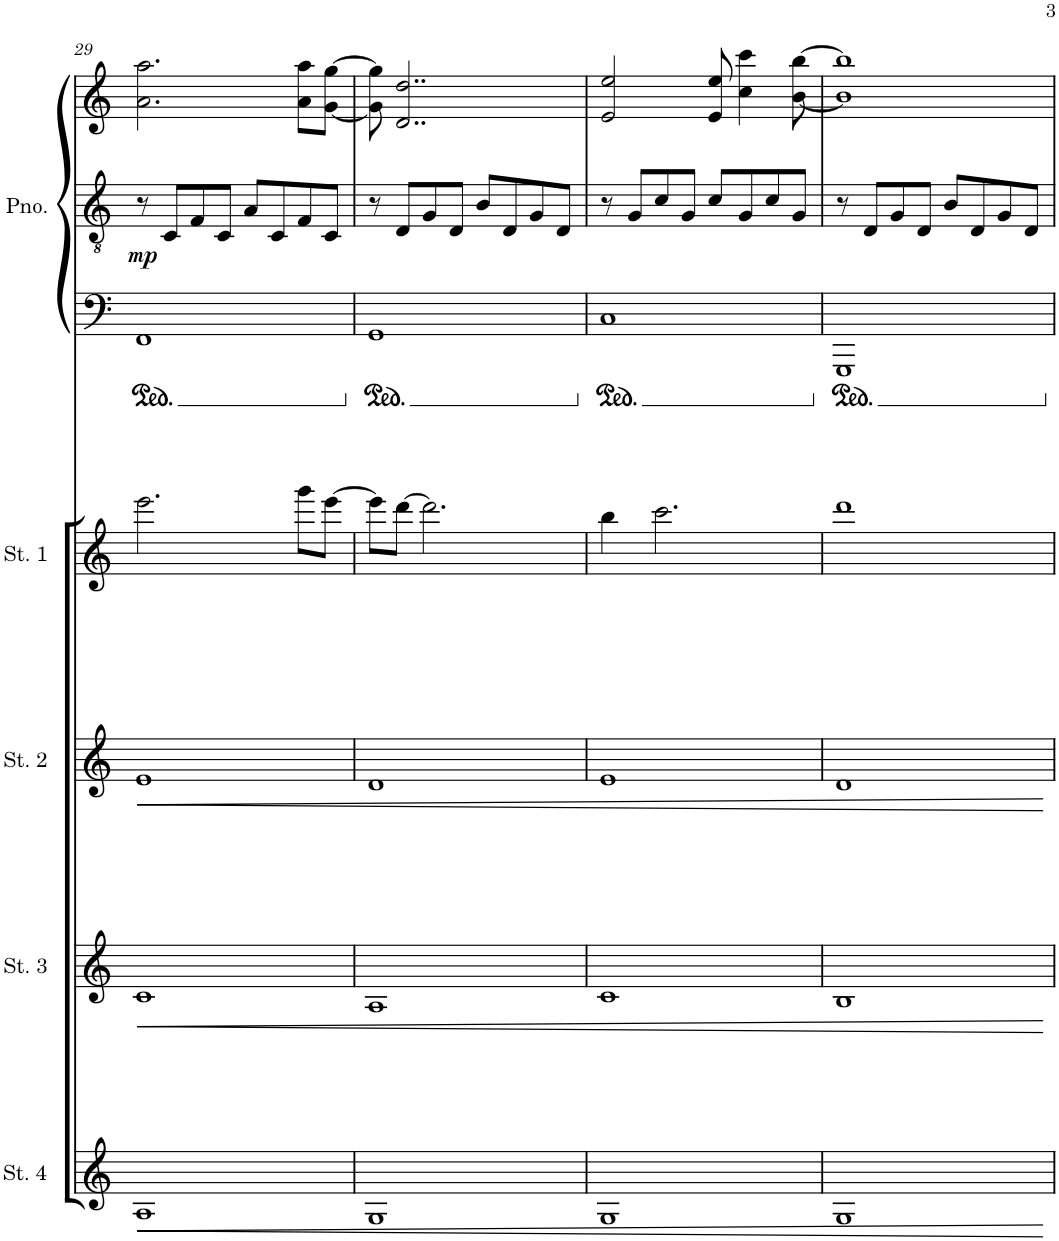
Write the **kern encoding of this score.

**kern	**dynam	**kern	**dynam	**kern	**dynam	**kern	**kern	**kern	**kern	**dynam	**kern	**kern	**kern
*part8	*part8	*part7	*part7	*part6	*part6	*part5	*part4	*part4	*part4	*part4	*part3	*part2	*part1
*staff10	*staff10	*staff9	*staff9	*staff8	*staff8	*staff7	*staff6	*staff5	*staff4	*staff4/5/6	*staff3	*staff2	*staff1
*I"Strings 4	*	*I"Strings 3	*	*I"Strings 2	*	*I"Strings 1	*I"Piano	*	*	*	*I"Oboe	*I"Horn in C	*I"Flute
*I'St. 4	*	*I'St. 3	*	*I'St. 2	*	*I'St. 1	*I'Pno.	*	*	*	*I'Ob.	*	*I'Fl.
!!LO:PB:g=z
*clefG2	*	*clefG2	*	*clefG2	*	*clefG2	*clefF4	*clefGv2	*clefG2	*	*clefG2	*clefG2	*clefG2
*	*	*	*	*	*	*	*	*	*	*	*	*Trd7c12	*
*k[]	*	*k[]	*	*k[]	*	*k[]	*k[]	*k[]	*k[]	*	*k[]	*k[]	*k[]
*M4/4	*	*M4/4	*	*M4/4	*	*M4/4	*M4/4	*M4/4	*M4/4	*	*M4/4	*M4/4	*M4/4
=29	=29	=29	=29	=29	=29	=29	=29	=29	=29	=29	=29	=29	=29
!	!LO:HP:b	!	!LO:HP:b	!	!LO:HP:b	!	!	!	!	!LO:DY:b=2	!	!	!
1A	<	1c	<	1e	<	2.eee\	1FF	8r	2.a\ 2.aa\	mp	1r	1r	1r
.	.	.	.	.	.	.	.	8C/L	.	.	.	.	.
.	.	.	.	.	.	.	.	8F/	.	.	.	.	.
.	.	.	.	.	.	.	.	8C/J	.	.	.	.	.
.	.	.	.	.	.	.	.	8A/L	.	.	.	.	.
.	.	.	.	.	.	.	.	8C/	.	.	.	.	.
.	.	.	.	.	.	8ggg\L	.	8F/	8a\ 8aa\L	.	.	.	.
.	.	.	.	.	.	[8eee\J	.	8C/J	[8g\ [8gg\J	.	.	.	.
=30	=30	=30	=30	=30	=30	=30	=30	=30	=30	=30	=30	=30	=30
1G	.	1A	.	1d	.	8eee\L]	1GG	8r	8g\] 8gg\]	.	1r	1r	1r
.	.	.	.	.	.	[8ddd\J	.	8D/L	2..d/ 2..dd/	.	.	.	.
.	.	.	.	.	.	2.ddd\]	.	8G/	.	.	.	.	.
.	.	.	.	.	.	.	.	8D/J	.	.	.	.	.
.	.	.	.	.	.	.	.	8B/L	.	.	.	.	.
.	.	.	.	.	.	.	.	8D/	.	.	.	.	.
.	.	.	.	.	.	.	.	8G/	.	.	.	.	.
.	.	.	.	.	.	.	.	8D/J	.	.	.	.	.
=31	=31	=31	=31	=31	=31	=31	=31	=31	=31	=31	=31	=31	=31
1G	.	1c	.	1e	.	4bb\	1C	8r	2e/ 2ee/	.	1r	1r	1r
.	.	.	.	.	.	.	.	8G/L	.	.	.	.	.
.	.	.	.	.	.	2.ccc\	.	8c/	.	.	.	.	.
.	.	.	.	.	.	.	.	8G/J	.	.	.	.	.
.	.	.	.	.	.	.	.	8c/L	8e/ 8ee/	.	.	.	.
.	.	.	.	.	.	.	.	8G/	4cc\ 4ccc\	.	.	.	.
.	.	.	.	.	.	.	.	8c/	.	.	.	.	.
.	.	.	.	.	.	.	.	8G/J	[8b\ [8bb\	.	.	.	.
=32	=32	=32	=32	=32	=32	=32	=32	=32	=32	=32	=32	=32	=32
1G	.	1B	.	1d	.	1ddd	1GGG	8r	1b] 1bb]	.	1r	1r	1r
.	.	.	.	.	.	.	.	8D/L	.	.	.	.	.
.	.	.	.	.	.	.	.	8G/	.	.	.	.	.
.	.	.	.	.	.	.	.	8D/J	.	.	.	.	.
.	.	.	.	.	.	.	.	8B/L	.	.	.	.	.
.	.	.	.	.	.	.	.	8D/	.	.	.	.	.
.	.	.	.	.	.	.	.	8G/	.	.	.	.	.
.	.	.	.	.	.	.	.	8D/J	.	.	.	.	.
.	[	.	[	.	[	.	.	.	.	.	.	.	.
=	=	=	=	=	=	=	=	=	=	=	=	=	=
*-	*-	*-	*-	*-	*-	*-	*-	*-	*-	*-	*-	*-	*-
